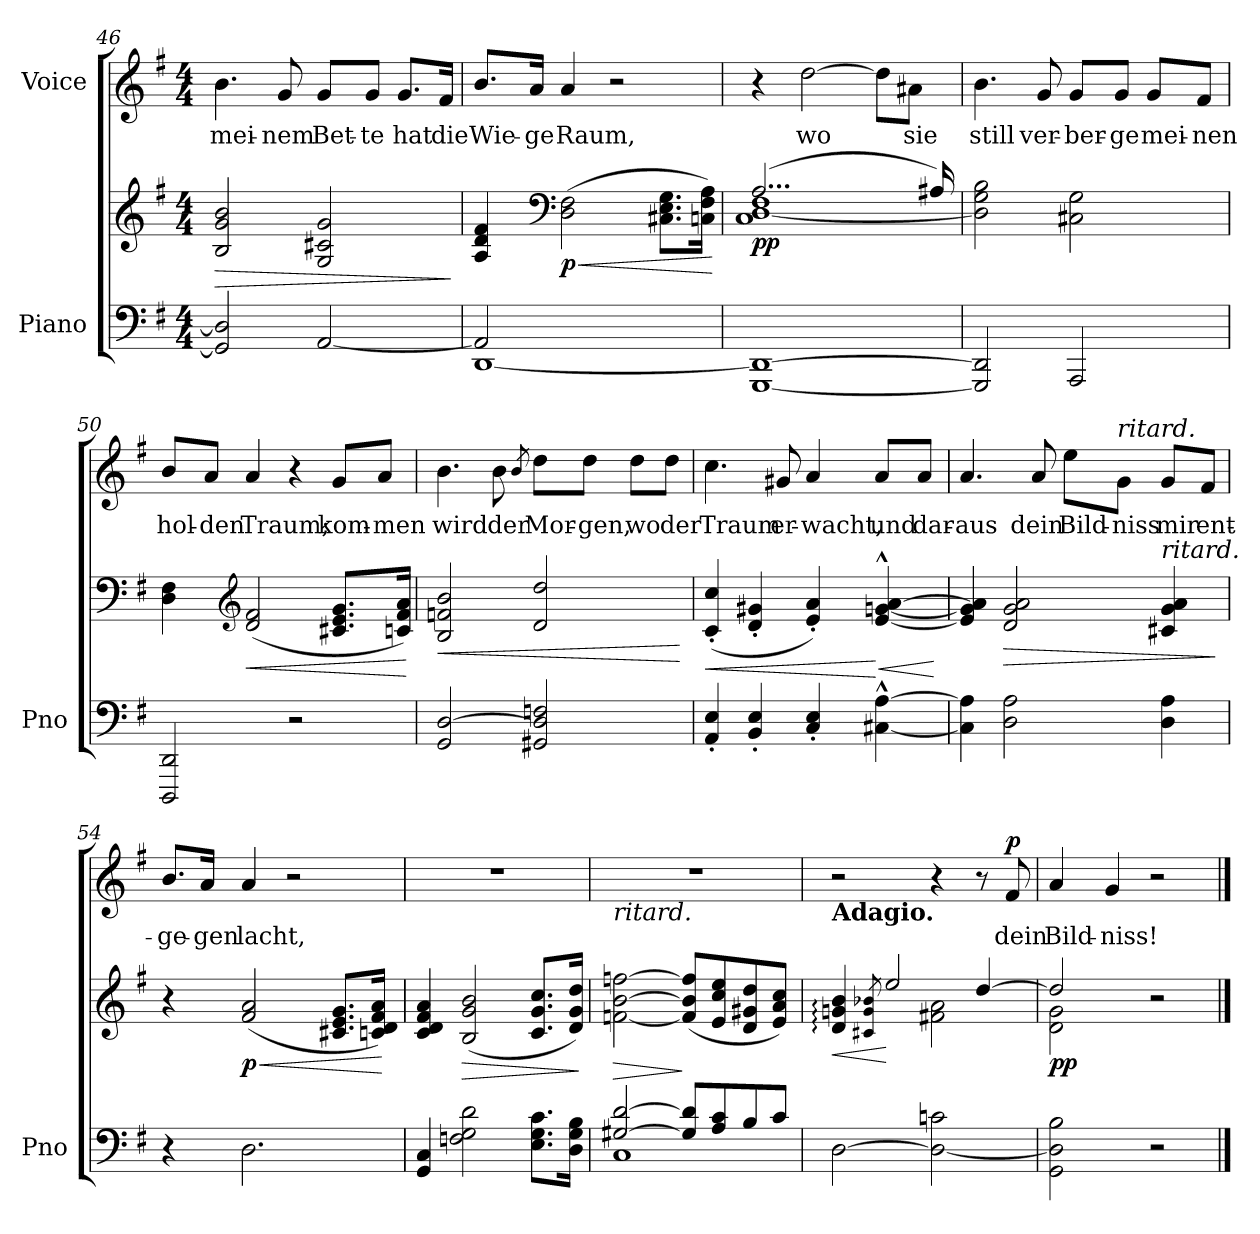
**kern	**kern	**dynam	**kern	**text	**dynam
*part2	*part2	*part2	*part1	*part1	*part1
*staff3	*staff2	*staff2/3	*staff1	*staff1	*staff1
*I"Piano	*	*	*I"Voice	*	*
*I'Pno	*	*	*	*	*
*clefF4	*clefG2	*	*clefG2	*	*
*k[f#]	*k[f#]	*	*k[f#]	*	*
*M4/4	*M4/4	*	*M4/4	*	*
=46	=46	=46	=46	=46	=46
!	!	!LO:HP:b	!	!LO:LY:b	!
2GG/] 2D/]	2B/ 2g/ 2b/	>	4.b\	mei-	.
!	!	!	!	!LO:LY:b	!
.	.	.	8g/	-nem	.
!	!	!	!	!LO:LY:b	!
[2AA/	2G/ 2c#X/ 2g/	.	8g/L	Bet-	.
!	!	!	!	!LO:LY:b	!
.	.	.	8g/J	-te	.
!	!	!	!	!LO:LY:b	!
.	.	.	8.g/L	hat	.
!	!	!	!	!LO:LY:b	!
.	.	.	16f#/Jk	die	.
.	.	]	.	.	.
=47	=47	=47	=47	=47	=47
*^	*	*	*	*	*
!	!	!	!	!	!LO:LY:b	!
2AA/]	[1DD	4A/ 4d/ 4f#/	.	8.b/L	Wie-	.
!	!	!	!	!	!LO:LY:b	!
.	.	.	.	16a/Jk	-ge	.
*	*	*clefF4	*	*	*	*
!	!	!	!LO:HP:b	!	!LO:LY:b	!
!	!	!	!LO:DY:n=1:b	!	!	!
.	.	(>2D\ 2F#\	< p	4a/	Raum,	.
2ryy	.	.	.	2r	.	.
.	.	8.C#X\ 8.E\ 8.G\L	.	.	.	.
.	.	16Cn\ 16F#\ 16A\Jk)	.	.	.	.
*v	*v	*	*	*	*	*
.	.	[	.	.	.
!!LO:LB:g=z
=48	=48	=48	=48	=48	=48
*	*^	*	*	*	*
!	!	!	!LO:DY:b	!	!	!
[1GGG 1DD_	(>2...A/	1C [1D 1F#	pp	4r	.	.
!	!	!	!	!	!LO:LY:b	!
.	.	.	.	[2dd\	wo	.
.	.	.	.	8dd\L]	.	.
!	!	!	!	!	!LO:LY:b	!
.	.	.	.	8a#X\J	sie	.
.	16A#X/)	.	.	.	.	.
*	*v	*v	*	*	*	*
=49	=49	=49	=49	=49	=49
!	!	!	!	!LO:LY:b	!
2GGG/] 2DD/]	2D\] 2G\ 2B\	.	4.b\	still	.
!	!	!	!	!LO:LY:b	!
.	.	.	8g/	ver-	.
!	!	!	!	!LO:LY:b	!
2AAA/	2C#X\ 2G\	.	8g/L	-ber-	.
!	!	!	!	!LO:LY:b	!
.	.	.	8g/J	-ge	.
!	!	!	!	!LO:LY:b	!
.	.	.	8g/L	mei-	.
!	!	!	!	!LO:LY:b	!
.	.	.	8f#/J	-nen	.
=50	=50	=50	=50	=50	=50
!	!	!	!	!LO:LY:b	!
2DDD/ 2DD/	4D\ 4F#\	.	8b/L	hol-	.
!	!	!	!	!LO:LY:b	!
.	.	.	8a/J	-den	.
*	*clefG2	*	*	*	*
!	!	!LO:HP:b	!	!LO:LY:b	!
.	(<2d/ 2f#/	<	4a/	Traum;	.
2r	.	.	4r	.	.
!	!	!	!	!LO:LY:b	!
.	8.c#X/ 8.e/ 8.g/L	.	8g/L	kom-	.
!	!	!	!	!LO:LY:b	!
.	.	.	8a/J	-men	.
.	16cn/ 16f#/ 16a/Jk)	.	.	.	.
.	.	[	.	.	.
=51	=51	=51	=51	=51	=51
!	!	!LO:HP:b	!	!LO:LY:b	!
2GG/ [2D/	2B/ 2fn/ 2b/	<	4.b\	wird	.
!	!	!	!	!LO:LY:b	!
.	.	.	8b\	der	.
.	.	.	8qb/	.	.
!	!	!	!	!LO:LY:b	!
2GG#X/ 2D/] 2Fn/	2d/ 2dd/	.	8dd\L	Mor-	.
!	!	!	!	!LO:LY:b	!
.	.	.	8dd\J	-gen,	.
!	!	!	!	!LO:LY:b	!
.	.	.	8dd\L	wo	.
!	!	!	!	!LO:LY:b	!
.	.	.	8dd\J	der	.
.	.	[	.	.	.
=52	=52	=52	=52	=52	=52
!	!	!LO:HP:b	!	!LO:LY:b	!
4AA/' 4E/'	(<4c/' 4cc/'	<	4.cc\	Traum	.
4BB/' 4E/'	4d/' 4g#X/'	.	.	.	.
!	!	!	!	!LO:LY:b	!
.	.	.	8g#X/	er-	.
!	!	!	!	!LO:LY:b	!
4C/' 4E/'	4e/' 4a/')	.	4a/	-wacht,	.
!	!	!LO:HP:n=1:b	!	!LO:LY:b	!
[4C#X\^^ [4A\^^	[4e/^^ [4gn/^^ [4a/^^	[ <	8a/L	und	.
!	!	!	!	!LO:LY:b	!
.	.	.	8a/J	dar-	.
.	.	[	.	.	.
!!LO:LB:g=z
=53	=53	=53	=53	=53	=53
!	!	!	!	!LO:LY:b	!
4C#\] 4A\]	4e/] 4g/] 4a/]	.	4.a/	-aus	.
!	!	!LO:HP:b	!	!	!
2D\ 2A\	2d/ 2g/ 2a/	>	.	.	.
!	!	!	!	!LO:LY:b	!
.	.	.	8a/	dein	.
!	!	!	!	!LO:LY:b	!
.	.	.	8ee\L	Bild-	.
!	!	!	!LO:TX:a:i:t=ritard.	!	!
!	!	!	!	!LO:LY:b	!
.	.	.	8g\J	-niss	.
!	!LO:TX:a:i:t=ritard.	!	!	!	!
!	!	!	!	!LO:LY:b	!
4D\ 4A\	4c#X/ 4g/ 4a/	.	8g/L	mir	.
!	!	!	!	!LO:LY:b	!
.	.	.	8f#/J	ent-	.
.	.	]	.	.	.
=54	=54	=54	=54	=54	=54
!	!	!	!	!LO:LY:b	!
4r	4r	.	8.b/L	-ge-	.
!	!	!	!	!LO:LY:b	!
.	.	.	16a/Jk	-gen	.
!	!	!LO:HP:b	!	!LO:LY:b	!
!	!	!LO:DY:n=1:b	!	!	!
2.D\	(<2f#/ 2a/	< p	4a/	lacht,	.
.	.	.	2r	.	.
.	8.c#X/ 8.e/ 8.g/L	.	.	.	.
.	16cn/ 16d/ 16f#/ 16a/Jk)	.	.	.	.
.	.	[	.	.	.
=55	=55	=55	=55	=55	=55
4GG/ 4C/	4c/ 4d/ 4f#/ 4a/	.	1r	.	.
!	!	!LO:HP:b	!	!	!
2Fn\ 2G\ 2d\	(>2B/ 2g/ 2b/	>	.	.	.
8.E\ 8.G\ 8.c\L	8.c/ 8.g/ 8.cc/L	.	.	.	.
16D\ 16G\ 16B\Jk	16d/ 16g/ 16dd/Jk)	.	.	.	.
.	.	]	.	.	.
=56	=56	=56	=56	=56	=56
*^	*	*	*	*	*
!	!	!	!	!LO:TX:b:i:t=ritard.	!	!
!	!	!	!LO:HP:b	!	!	!
[2G#X/ [2d/	1C	[2fn\ [2b\ [2ffn\	>	1r	.	.
8G#/] 8d/]L	.	(<8f/] 8b/] 8ff/]L	]	.	.	.
8A/ 8c/	.	8e/ 8cc/ 8ee/	.	.	.	.
8B/	.	8d/ 8g#X/ 8dd/	.	.	.	.
8c/J	.	8e/ 8a/ 8cc/J)	.	.	.	.
*v	*v	*	*	*	*	*
=57	=57	=57	=57	=57	=57
!	!	!	!LO:TX:b:B:t=Adagio.	!	!
!	!	!LO:HP:b	!	!	!
*	*^	*	*	*	*
[2D\	4d/: 4gn/: 4b/:	2ryy	<	2r	.	.
.	8qc#X/ 8qg/ 8qb-X/	.	.	.	.	.
.	2ee/	.	[	.	.	.
2D\_ 2cn\	.	2f#X\ 2a\	.	4r	.	.
.	[4dd/	.	.	8r	.	.
!	!	!	!	!	!LO:LY:b	!LO:DY:a
.	.	.	.	8f#/	dein	p
=58	=58	=58	=58	=58	=58	=58
!	!	!	!LO:DY:b	!	!LO:LY:b	!
2GG\ 2D\] 2B\	2dd/]	2d\ 2g\	pp	4a/	Bild-	.
!	!	!	!	!	!LO:LY:b	!
.	.	.	.	4g/	-niss!	.
2r	2r	2ryy	.	2r	.	.
*	*v	*v	*	*	*	*
==	==	==	==	==	==
*-	*-	*-	*-	*-	*-
